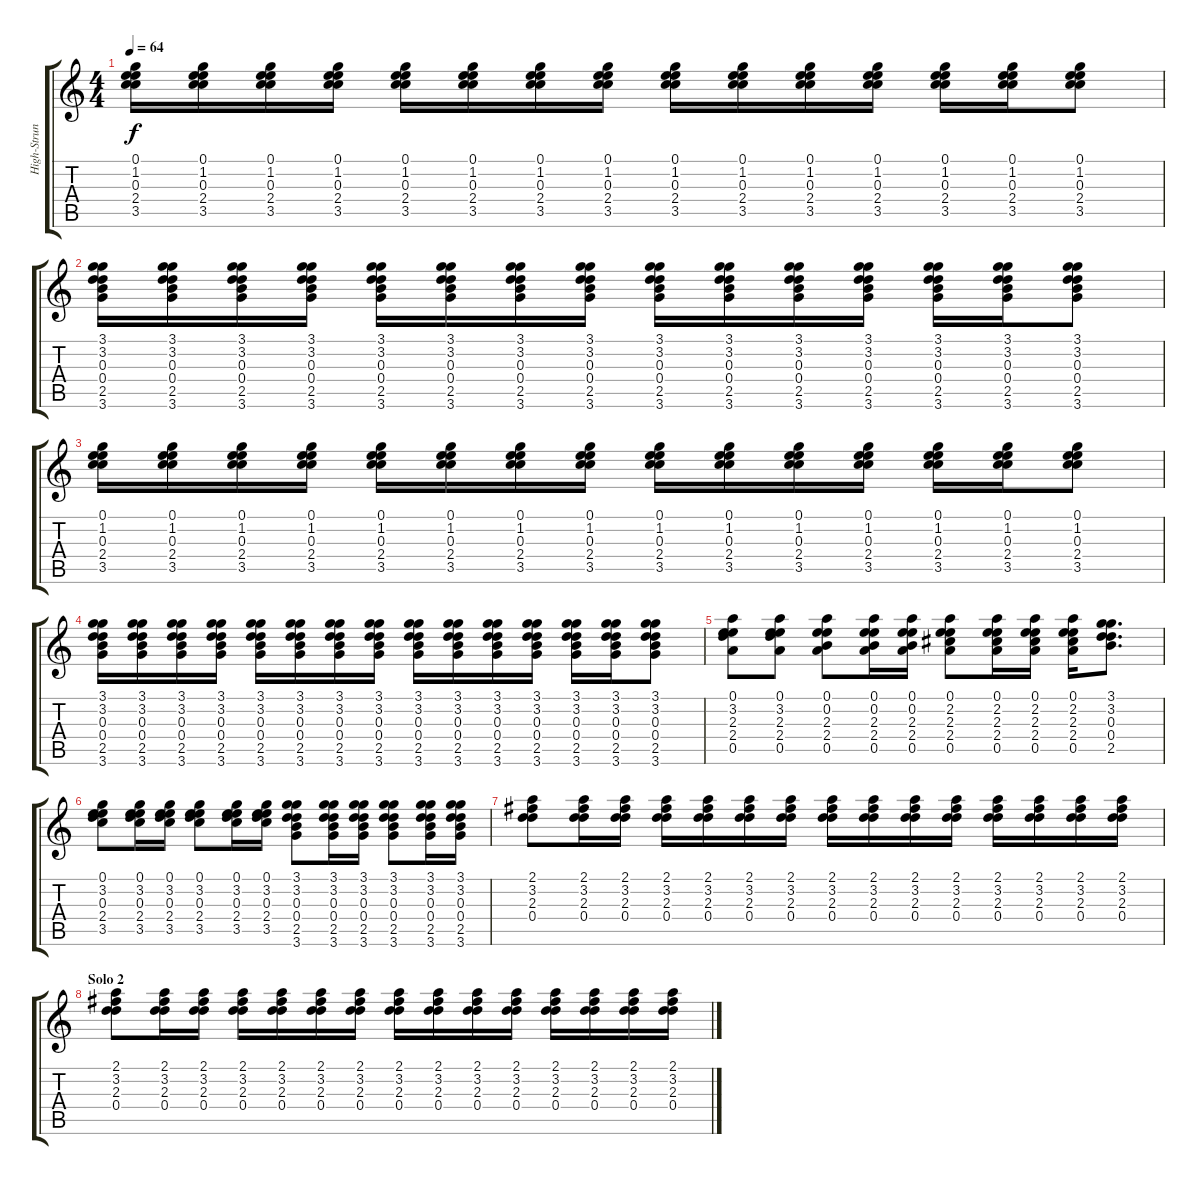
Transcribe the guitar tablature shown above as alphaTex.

\track ("High-Strung Acoustic" "High-Strun") {instrument electricguitarjazz}
\staff {score tabs}
\tuning (E4 B3 G4 D4 A3 E3) {hide}
\ts (4 4)
\tempo 64
\clef g2
\ks c
(0.1 1.2 0.3 2.4 3.5).16{dy f} (0.1 1.2 0.3 2.4 3.5).16 (0.1 1.2 0.3 2.4 3.5).16 (0.1 1.2 0.3 2.4 3.5).16 (0.1 1.2 0.3 2.4 3.5).16 (0.1 1.2 0.3 2.4 3.5).16 (0.1 1.2 0.3 2.4 3.5).16 (0.1 1.2 0.3 2.4 3.5).16 (0.1 1.2 0.3 2.4 3.5).16 (0.1 1.2 0.3 2.4 3.5).16 (0.1 1.2 0.3 2.4 3.5).16 (0.1 1.2 0.3 2.4 3.5).16 (0.1 1.2 0.3 2.4 3.5).16 (0.1 1.2 0.3 2.4 3.5).16 (0.1 1.2 0.3 2.4 3.5).8 |
(3.1 3.2 0.3 0.4 2.5 3.6).16 (3.1 3.2 0.3 0.4 2.5 3.6).16 (3.1 3.2 0.3 0.4 2.5 3.6).16 (3.1 3.2 0.3 0.4 2.5 3.6).16 (3.1 3.2 0.3 0.4 2.5 3.6).16 (3.1 3.2 0.3 0.4 2.5 3.6).16 (3.1 3.2 0.3 0.4 2.5 3.6).16 (3.1 3.2 0.3 0.4 2.5 3.6).16 (3.1 3.2 0.3 0.4 2.5 3.6).16 (3.1 3.2 0.3 0.4 2.5 3.6).16 (3.1 3.2 0.3 0.4 2.5 3.6).16 (3.1 3.2 0.3 0.4 2.5 3.6).16 (3.1 3.2 0.3 0.4 2.5 3.6).16 (3.1 3.2 0.3 0.4 2.5 3.6).16 (3.1 3.2 0.3 0.4 2.5 3.6).8 |
(0.1 1.2 0.3 2.4 3.5).16 (0.1 1.2 0.3 2.4 3.5).16 (0.1 1.2 0.3 2.4 3.5).16 (0.1 1.2 0.3 2.4 3.5).16 (0.1 1.2 0.3 2.4 3.5).16 (0.1 1.2 0.3 2.4 3.5).16 (0.1 1.2 0.3 2.4 3.5).16 (0.1 1.2 0.3 2.4 3.5).16 (0.1 1.2 0.3 2.4 3.5).16 (0.1 1.2 0.3 2.4 3.5).16 (0.1 1.2 0.3 2.4 3.5).16 (0.1 1.2 0.3 2.4 3.5).16 (0.1 1.2 0.3 2.4 3.5).16 (0.1 1.2 0.3 2.4 3.5).16 (0.1 1.2 0.3 2.4 3.5).8 |
(3.1 3.2 0.3 0.4 2.5 3.6).16 (3.1 3.2 0.3 0.4 2.5 3.6).16 (3.1 3.2 0.3 0.4 2.5 3.6).16 (3.1 3.2 0.3 0.4 2.5 3.6).16 (3.1 3.2 0.3 0.4 2.5 3.6).16 (3.1 3.2 0.3 0.4 2.5 3.6).16 (3.1 3.2 0.3 0.4 2.5 3.6).16 (3.1 3.2 0.3 0.4 2.5 3.6).16 (3.1 3.2 0.3 0.4 2.5 3.6).16 (3.1 3.2 0.3 0.4 2.5 3.6).16 (3.1 3.2 0.3 0.4 2.5 3.6).16 (3.1 3.2 0.3 0.4 2.5 3.6).16 (3.1 3.2 0.3 0.4 2.5 3.6).16 (3.1 3.2 0.3 0.4 2.5 3.6).16 (3.1 3.2 0.3 0.4 2.5 3.6).8 |
(0.1 3.2 2.3 2.4 0.5).8 (0.1 3.2 2.3 2.4 0.5).8 (0.1 0.2 2.3 2.4 0.5).8 (0.1 0.2 2.3 2.4 0.5).16 (0.1 0.2 2.3 2.4 0.5).16 (0.1 2.2 2.3 2.4 0.5).8 (0.1 2.2 2.3 2.4 0.5).16 (0.1 2.2 2.3 2.4 0.5).16 (0.1 2.2 2.3 2.4 0.5).16 (3.1 3.2 0.3 0.4 2.5).8{d} |
(0.1 3.2 0.3 2.4 3.5).8 (0.1 3.2 0.3 2.4 3.5).16 (0.1 3.2 0.3 2.4 3.5).16 (0.1 3.2 0.3 2.4 3.5).8 (0.1 3.2 0.3 2.4 3.5).16 (0.1 3.2 0.3 2.4 3.5).16 (3.1 3.2 0.3 0.4 2.5 3.6).8 (3.1 3.2 0.3 0.4 2.5 3.6).16 (3.1 3.2 0.3 0.4 2.5 3.6).16 (3.1 3.2 0.3 0.4 2.5 3.6).8 (3.1 3.2 0.3 0.4 2.5 3.6).16 (3.1 3.2 0.3 0.4 2.5 3.6).16 |
(2.1 3.2 2.3 0.4).8 (2.1 3.2 2.3 0.4).16 (2.1 3.2 2.3 0.4).16 (2.1 3.2 2.3 0.4).16 (2.1 3.2 2.3 0.4).16 (2.1 3.2 2.3 0.4).16 (2.1 3.2 2.3 0.4).16 (2.1 3.2 2.3 0.4).16 (2.1 3.2 2.3 0.4).16 (2.1 3.2 2.3 0.4).16 (2.1 3.2 2.3 0.4).16 (2.1 3.2 2.3 0.4).16 (2.1 3.2 2.3 0.4).16 (2.1 3.2 2.3 0.4).16 (2.1 3.2 2.3 0.4).16 |
\section ("" "Solo 2")
(2.1 3.2 2.3 0.4).8 (2.1 3.2 2.3 0.4).16 (2.1 3.2 2.3 0.4).16 (2.1 3.2 2.3 0.4).16 (2.1 3.2 2.3 0.4).16 (2.1 3.2 2.3 0.4).16 (2.1 3.2 2.3 0.4).16 (2.1 3.2 2.3 0.4).16 (2.1 3.2 2.3 0.4).16 (2.1 3.2 2.3 0.4).16 (2.1 3.2 2.3 0.4).16 (2.1 3.2 2.3 0.4).16 (2.1 3.2 2.3 0.4).16 (2.1 3.2 2.3 0.4).16 (2.1 3.2 2.3 0.4).16
